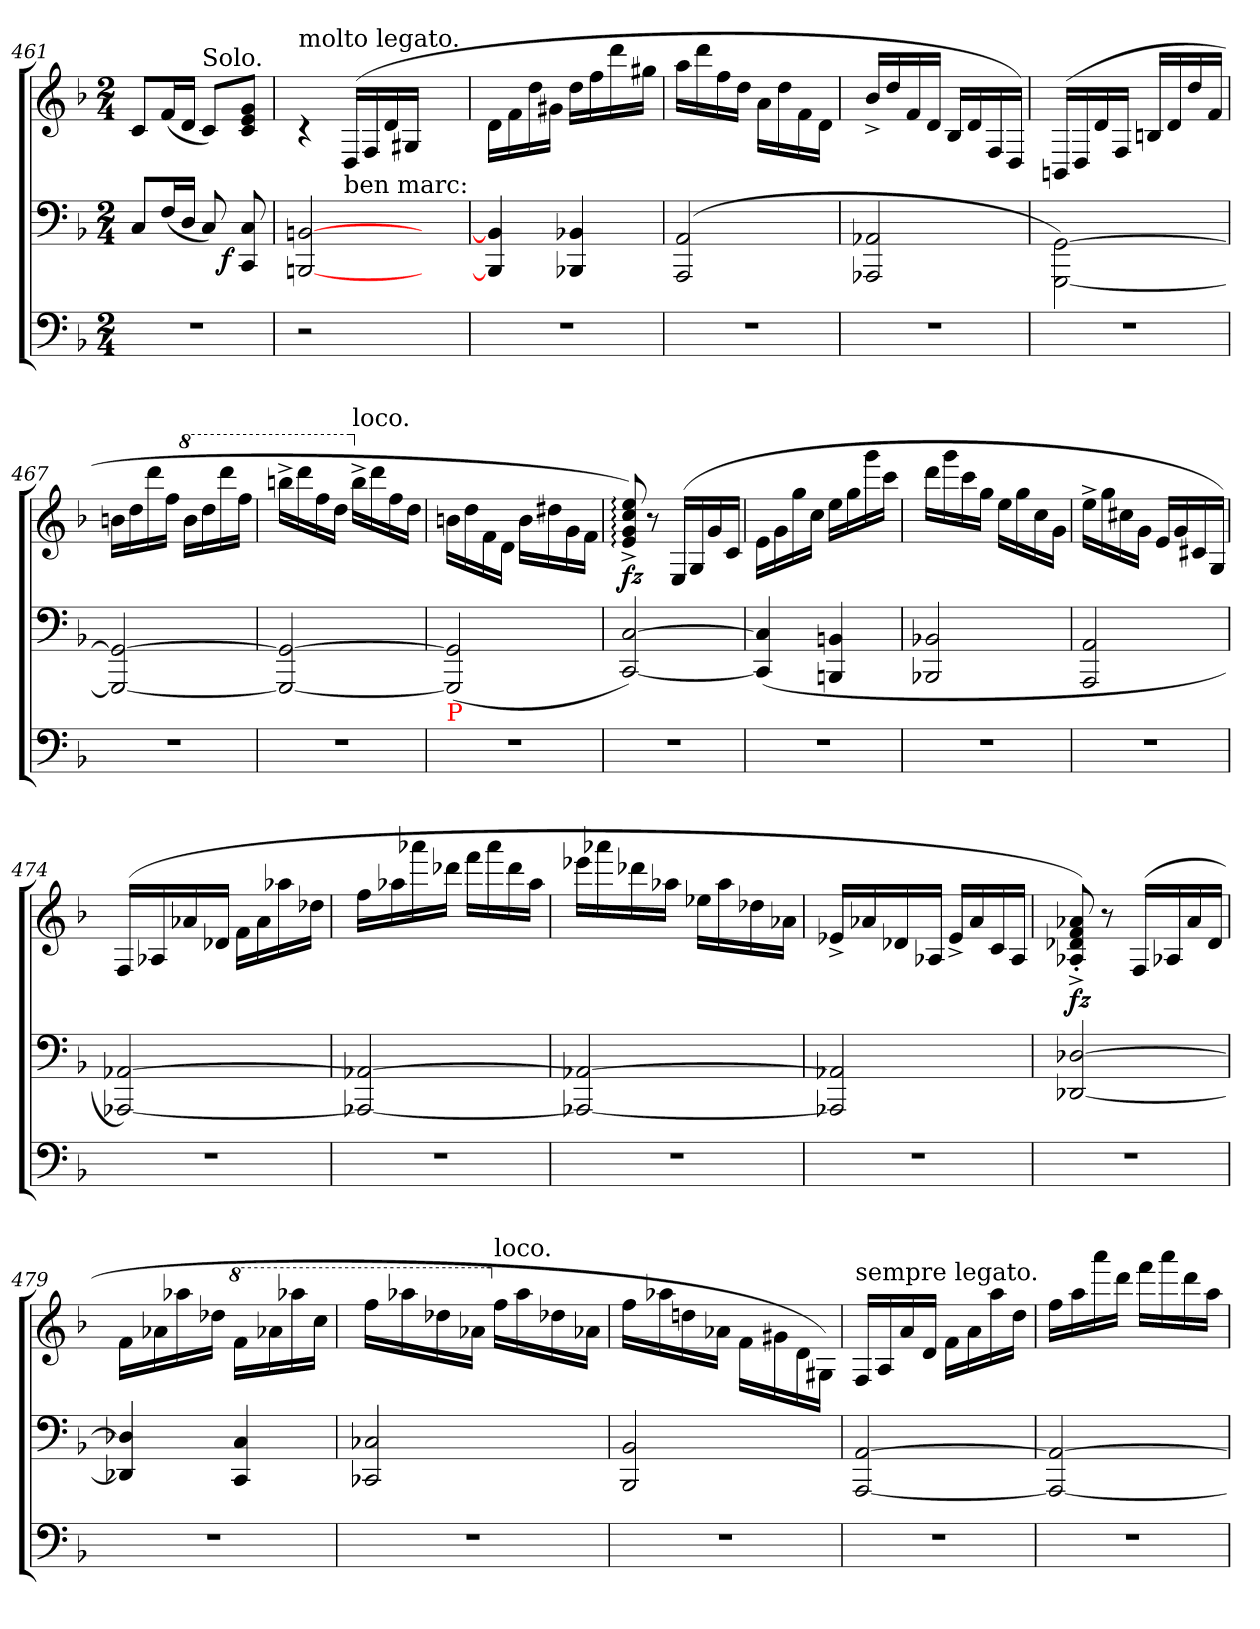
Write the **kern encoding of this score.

**kern	**kern	**kern	**dynam
*part2	*part1	*part1	*part1
*staff3	*staff2	*staff1	*staff1/2
*clefF4	*clefF4	*clefG2	*
*k[b-]	*k[b-]	*k[b-]	*
*F:	*F:	*F:	*
*M2/4	*M2/4	*M2/4	*
=461	=461	=461	=461
*	*^	*	*
2r	8C!/L	4ryy	8c!L	.
.	(16F!/L	.	(16f!L	.
.	16D!/JJ	.	16d!JJ	.
!	!	!	!LO:TX:a:t=Solo.	!
.	8C!)	16ryy	8c!L)	.
!	!	!	!	!LO:DY:b=2
.	.	8.ryy	.	f
.	8C 8CC	.	8g! 8e! 8c!J	.
=462	=462	=462	=462	=462
!	!	!	!LO:TX:a:t=molto legato.	!
2r	[2BBn [2BBBn	4ryy	4rc	.
!	!	!LO:TX:a:t=ben marc&colon;	!	!
.	.	2ryy	(>16D/LL	.
.	.	.	16F/	.
.	.	.	16d/	.
.	.	.	16G#XJJ	.
4ryy	4ryy	.	4ryy	.
*	*v	*v	*	*
=463	=463	=463	=463
2r	4BBn] 4BBBn]	16d\LL	.
.	.	16f\	.
.	.	16dd\	.
.	.	16g#X\JJ	.
.	4BB-X 4BBB-X	16ddLL	.
.	.	16ff	.
.	.	16ddd	.
.	.	16gg#XJJ	.
=464	=464	=464	=464
2r	(<2AA 2AAA	16aaLL	.
.	.	16ddd	.
.	.	16ff	.
.	.	16ddJJ	.
.	.	16a\LL	.
.	.	16dd\	.
.	.	16f\	.
.	.	16d\JJ	.
=465	=465	=465	=465
2r	2AA-X 2AAA-X	16b-^<LL	.
.	.	16dd	.
.	.	16f	.
.	.	16dJJ	.
.	.	16B-LL	.
.	.	16d	.
.	.	16F/	.
.	.	16D/JJ)	.
=466	=466	=466	=466
2r	[2GG\ [2GGG\)	(>16BBn/LL	.
.	.	16D/	.
.	.	16d/	.
.	.	16F/JJ	.
.	.	16BnLL	.
.	.	16d	.
.	.	16dd	.
.	.	16fJJ	.
=467	=467	=467	=467
2r	2GG_ 2GGG_	16bnLL	.
.	.	16dd	.
.	.	16ddd	.
.	.	16ffJJ	.
*	*	*8va	*
.	.	16bbLL	.
.	.	16ddd	.
.	.	16dddd	.
.	.	16fffJJ	.
=468	=468	=468	=468
2r	2GG_ 2GGG_	16bbbn^<LL	.
.	.	16dddd	.
.	.	16fff	.
.	.	16dddJJ	.
*	*	*X8va	*
!	!	!LO:TX:a:t=loco.	!
.	.	16bb^<LL	.
.	.	16ddd	.
.	.	16ff	.
.	.	16ddJJ	.
=469	=469	=469	=469
!	!LO:TX:b:color=red:t=P	!	!
2r	(<2GG] 2GGG]	16bn\LL	.
.	.	16dd\	.
.	.	16f\	.
.	.	16d\JJ	.
.	.	16b\LL	.
.	.	16dd#X\	.
.	.	16g\	.
.	.	16f\JJ	.
=470	=470	=470	=470
2r	[2C [2CC)	8ee:^< 8cc:^< 8g:^< 8e:^<)	fz
.	.	8r	.
.	.	(16E/LL	.
.	.	16G/	.
.	.	16g	.
.	.	16cJJ	.
=471	=471	=471	=471
2r	(4C] 4CC]	16eLL	.
.	.	16g	.
.	.	16gg	.
.	.	16ccJJ	.
.	4BBn 4BBBn	16eeLL	.
.	.	16gg	.
.	.	16ggg	.
.	.	16cccJJ	.
=472	=472	=472	=472
2r	2BB-X 2BBB-X	16dddLL	.
.	.	16ggg	.
.	.	16ccc	.
.	.	16ggJJ	.
.	.	16eeLL	.
.	.	16gg	.
.	.	16cc	.
.	.	16gJJ	.
=473	=473	=473	=473
2r	2AA 2AAA	16ee^<LL	.
.	.	16gg	.
.	.	16cc#X	.
.	.	16gJJ	.
.	.	16eLL	.
.	.	16g	.
.	.	16c#X	.
.	.	16G/JJ)	.
=474	=474	=474	=474
2r	[2AA-X/ [2AAA-X/)	(>16F/LL	.
.	.	16A-X	.
.	.	16a-X	.
.	.	16d-XJJ	.
.	.	16fLL	.
.	.	16a-	.
.	.	16aa-X	.
.	.	16dd-XJJ	.
=475	=475	=475	=475
2r	2AA-X_ 2AAA-X_	16ffLL	.
.	.	16aa-X	.
.	.	16aaa-X	.
.	.	16ddd-XJJ	.
.	.	16fffLL	.
.	.	16aaa-	.
.	.	16ddd-	.
.	.	16aa-JJ	.
=476	=476	=476	=476
2r	2AA-X_ 2AAA-X_	16eee-XLL	.
.	.	16aaa-X	.
.	.	16ddd-X	.
.	.	16aa-XJJ	.
.	.	16ee-XLL	.
.	.	16aa-	.
.	.	16dd-X	.
.	.	16a-XJJ	.
=477	=477	=477	=477
2r	2AA-X] 2AAA-X]	16e-X^<LL	.
.	.	16a-X	.
.	.	16d-X	.
.	.	16A-XJJ	.
.	.	16e-^<LL	.
.	.	16a-	.
.	.	16c	.
.	.	16A-JJ	.
=478	=478	=478	=478
2r	[2D-X [2DD-X	8a-X'<^< 8f'<^< 8d-X'<^< 8A-X'<^<)	fz
.	.	8r	.
.	.	(>16F/LL	.
.	.	16A-X	.
.	.	16a-	.
.	.	16d-JJ	.
=479	=479	=479	=479
2r	4D-X] 4DD-X]	16fLL	.
.	.	16a-X	.
.	.	16aa-X	.
.	.	16dd-XJJ	.
*	*	*8va	*
.	4C 4CC	16ffLL	.
.	.	16aa-X	.
.	.	16aaa-X	.
.	.	16cccJJ	.
=480	=480	=480	=480
2r	2C-X 2CC-X	16fffLL	.
.	.	16aaa-X	.
.	.	16ddd-X	.
.	.	16aa-XJJ	.
*	*	*X8va	*
!	!	!LO:TX:a:t=loco.	!
.	.	16ffLL	.
.	.	16aa-	.
.	.	16dd-X	.
.	.	16a-XJJ	.
=481	=481	=481	=481
2r	2BB- 2BBB-	16ffLL	.
.	.	16aa-X	.
.	.	16ddn	.
.	.	16a-XJJ	.
.	.	16f\LL	.
.	.	16g#X\	.
.	.	16d\	.
.	.	16G#X/JJ)	.
=482	=482	=482	=482
!	!	!LO:TX:a:t=sempre legato.	!
2r	[2AA [2AAA	16F/LL	.
.	.	16A/	.
.	.	16a\	.
.	.	16d\JJ	.
.	.	16fLL	.
.	.	16a	.
.	.	16aa	.
.	.	16ddJJ	.
=483	=483	=483	=483
2r	2AA_ 2AAA_	16ffLL	.
.	.	16aa	.
.	.	16aaa	.
.	.	16dddJJ	.
.	.	16fffLL	.
.	.	16aaa	.
.	.	16ddd	.
.	.	16aaJJ	.
=	=	=	=
*-	*-	*-	*-
